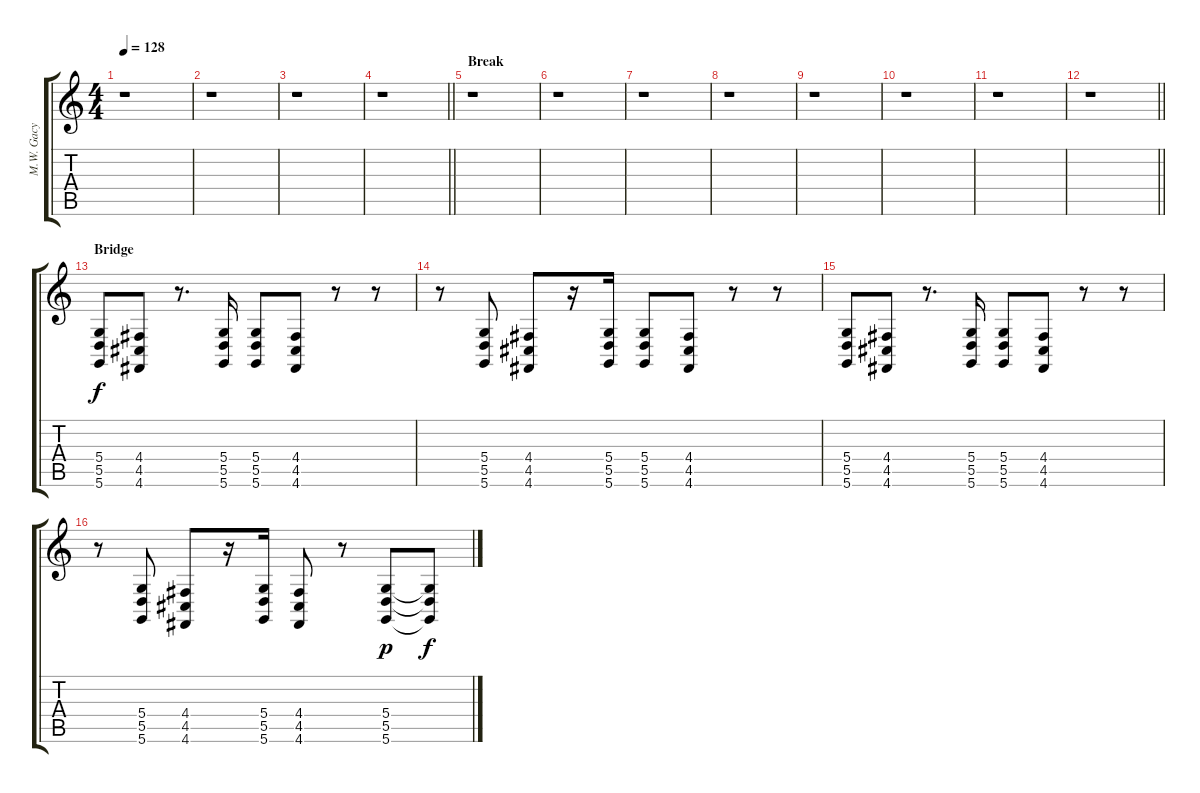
\track ("M.W. Gacy" "M.W. Gacy") {instrument pad3polysynth}
\staff {score tabs}
\tuning (E4 B3 G3 D3 A2 D2) {hide}
\ts (4 4)
\tempo 128
\clef g2
\ks c
r.1{dy mf} |
r.1 |
r.1 |
\barLineRight lightlight
r.1 |
\section ("" "Break")
r.1 |
r.1 |
r.1 |
r.1 |
r.1 |
r.1 |
r.1 |
\barLineRight lightlight
r.1 |
\section ("" "Bridge")
(5.4 5.5 5.6).8{dy f volume 6 instrument overdrivenguitar} (4.4 4.5 4.6).8 r.8{d} (5.4 5.5 5.6).16 (5.4 5.5 5.6).8 (4.4 4.5 4.6).8 r.8 r.8 |
r.8 (5.4 5.5 5.6).8 (4.4 4.5 4.6).8 r.16 (5.4 5.5 5.6).16 (5.4 5.5 5.6).8 (4.4 4.5 4.6).8 r.8 r.8 |
(5.4 5.5 5.6).8 (4.4 4.5 4.6).8 r.8{d} (5.4 5.5 5.6).16 (5.4 5.5 5.6).8 (4.4 4.5 4.6).8 r.8 r.8 |
r.8 (5.4 5.5 5.6).8 (4.4 4.5 4.6).8 r.16 (5.4 5.5 5.6).16 (4.4 4.5 4.6).8 r.8 (5.4 5.5 5.6).8{dy p} (5.4{t} 5.5{t} 5.6{t}).8{dy f}
